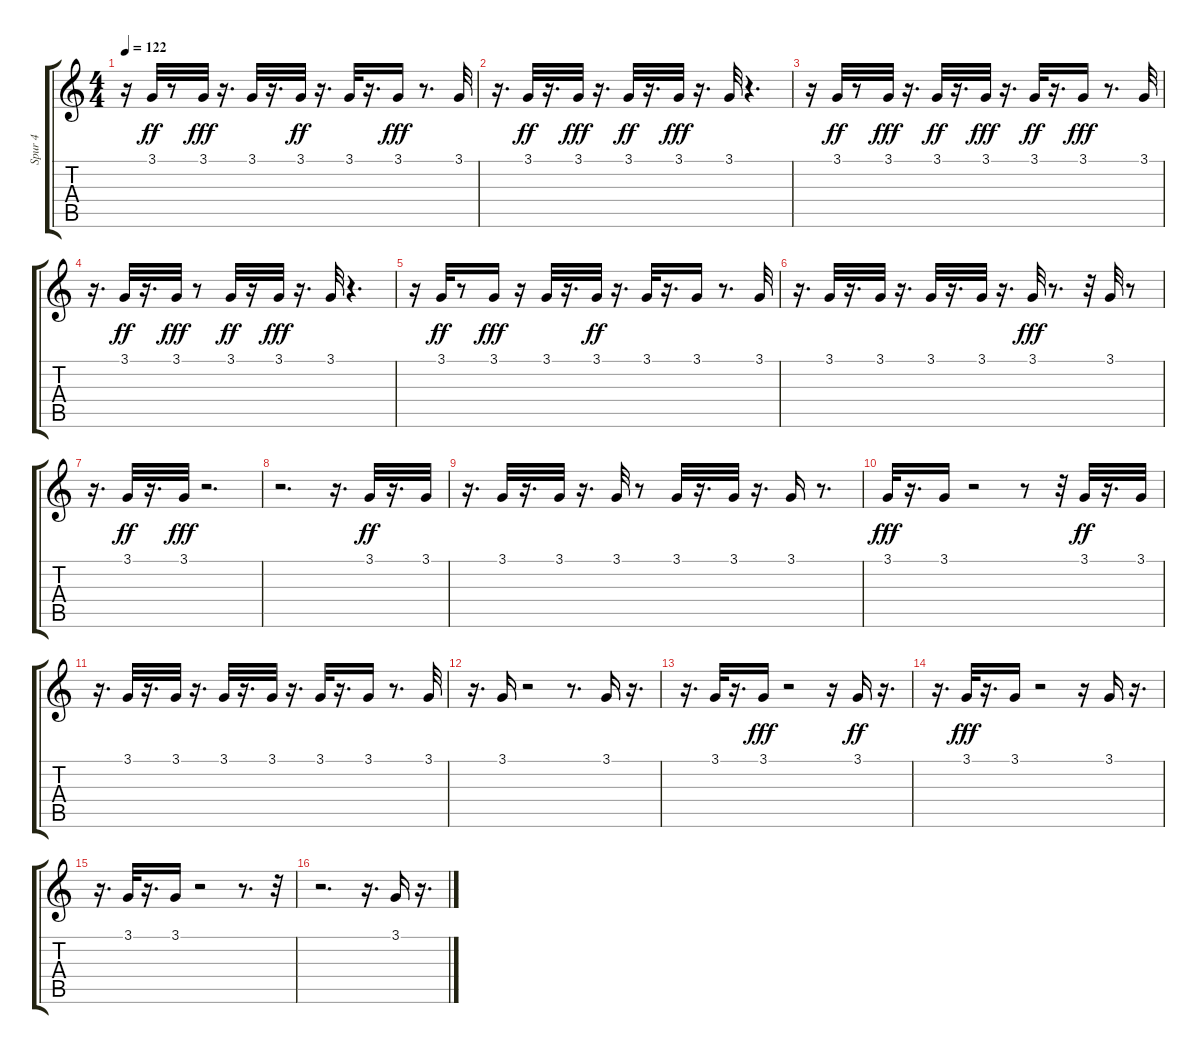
\track ("Spur 4" "Spur 4") {instrument brightacousticpiano}
\staff {score tabs}
\tuning (E4 B3 G3 D3 A2 E2) {hide}
\ts (4 4)
\tempo 122
\clef g2
\ks c
r.16{dy fff} 3.1.32{dy ff} r.8 3.1.32{dy fff} r.16{d} 3.1.32 r.16{d} 3.1.32{dy ff} r.16{d} 3.1.32 r.16{d} 3.1.16{dy fff} r.8{d} 3.1.32 |
r.16{d} 3.1.32{dy ff} r.16{d} 3.1.32{dy fff} r.16{d} 3.1.32{dy ff} r.16{d} 3.1.32{dy fff} r.16{d} 3.1.32 r.4{d} |
r.16 3.1.32{dy ff} r.8 3.1.32{dy fff} r.16{d} 3.1.32{dy ff} r.16{d} 3.1.32{dy fff} r.16{d} 3.1.32{dy ff} r.16{d} 3.1.16{dy fff} r.8{d} 3.1.32 |
r.16{d} 3.1.32{dy ff} r.16{d} 3.1.32{dy fff} r.8 3.1.32{dy ff} r.16 3.1.32{dy fff} r.16{d} 3.1.32 r.4{d} |
r.16 3.1.32{dy ff} r.8 3.1.16{dy fff} r.16 3.1.32 r.16{d} 3.1.32{dy ff} r.16{d} 3.1.32 r.16{d} 3.1.16 r.8{d} 3.1.32 |
r.16{d} 3.1.32 r.16{d} 3.1.32 r.16{d} 3.1.32 r.16{d} 3.1.32 r.16{d} 3.1.32{dy fff} r.8{d} r.32 3.1.32 r.8 |
r.16{d} 3.1.32{dy ff} r.16{d} 3.1.32{dy fff} r.2{d} |
r.2{d} r.16{d} 3.1.32{dy ff} r.16{d} 3.1.32 |
r.16{d} 3.1.32 r.16{d} 3.1.32 r.16{d} 3.1.32 r.8 3.1.32 r.16{d} 3.1.32 r.16{d} 3.1.16 r.8{d} |
3.1.32{dy fff} r.16{d} 3.1.16 r.2 r.8 r.32 3.1.32{dy ff} r.16{d} 3.1.32 |
r.16{d} 3.1.32 r.16{d} 3.1.32 r.16{d} 3.1.32 r.16{d} 3.1.32 r.16{d} 3.1.32 r.16{d} 3.1.16 r.8{d} 3.1.32 |
r.16{d} 3.1.16 r.2 r.8{d} 3.1.16 r.16{d} |
r.16{d} 3.1.32 r.16{d} 3.1.16{dy fff} r.2 r.16 3.1.16{dy ff} r.16{d} |
r.16{d} 3.1.32{dy fff} r.16{d} 3.1.16 r.2 r.16 3.1.16 r.16{d} |
r.16{d} 3.1.32 r.16{d} 3.1.16 r.2 r.8{d} r.32 |
r.2{d} r.16{d} 3.1.16 r.16{d}
